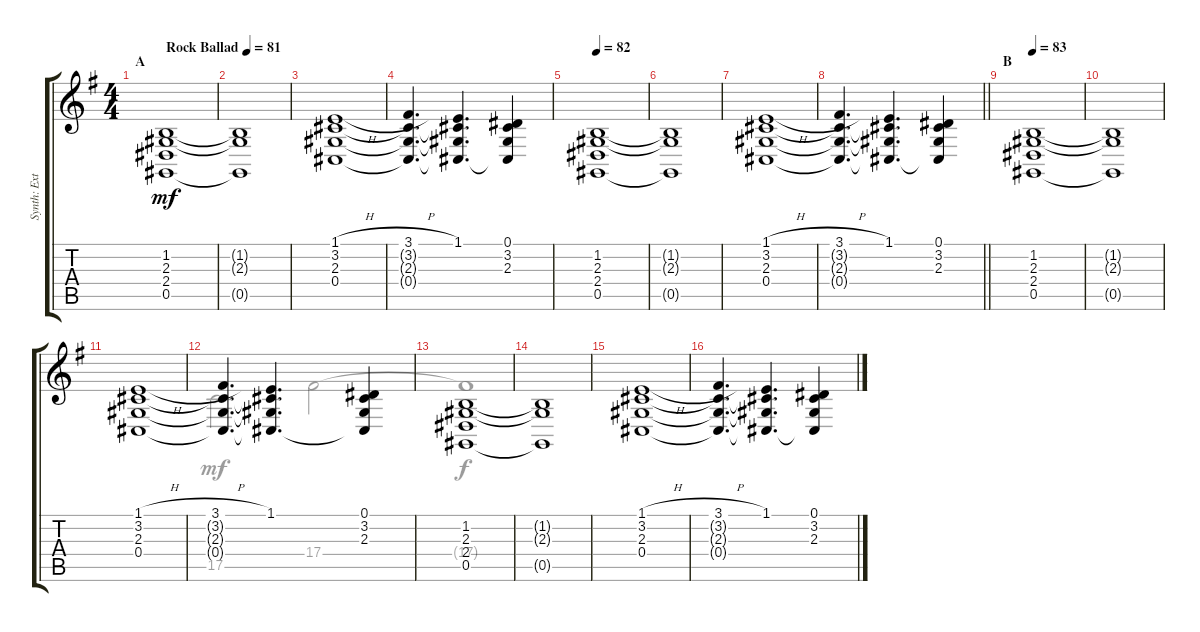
\track ("Synth: Extra" "Synth: Ext") {instrument stringensemble1}
\staff {score tabs}
\tuning (Eb4 Bb3 Gb3 Db3 Ab2 Eb2) {hide}
\voice
\ts (4 4)
\section ("" "A")
\tempo (81 "Rock Ballad")
\clef g2
\ks g
(1.2 2.3 2.4 0.5).1{dy mf instrument stringensemble1} |
(1.2{t} 2.3{t} 0.5{t}).1 |
(1.1{h} 3.2 2.3 0.4).1 |
(3.1{h} 3.2{t} 2.3{t} 0.4{t}).4{d} (1.1 3.2{t} 2.3{t} 0.4{t}).4{d} (0.1 3.2 2.3 0.4{t}).4 |
\tempo 82
(1.2 2.3 2.4 0.5).1 |
(1.2{t} 2.3{t} 0.5{t}).1 |
(1.1{h} 3.2 2.3 0.4).1 |
\barLineRight lightlight
(3.1{h} 3.2{t} 2.3{t} 0.4{t}).4{d} (1.1 3.2{t} 2.3{t} 0.4{t}).4{d} (0.1 3.2 2.3 0.4{t}).4 |
\section ("" "B")
\tempo 83
(1.2 2.3 2.4 0.5).1 |
(1.2{t} 2.3{t} 0.5{t}).1 |
(1.1{h} 3.2 2.3 0.4).1 |
(3.1{h} 3.2{t} 2.3{t} 0.4{t}).4{d} (1.1 3.2{t} 2.3{t} 0.4{t}).4{d} (0.1 3.2 2.3 0.4{t}).4 |
(1.2 2.3 2.4 0.5).1 |
(1.2{t} 2.3{t} 0.5{t}).1 |
(1.1{h} 3.2 2.3 0.4).1 |
(3.1{h} 3.2{t} 2.3{t} 0.4{t}).4{d} (1.1 3.2{t} 2.3{t} 0.4{t}).4{d} (0.1 3.2 2.3 0.4{t}).4
\voice
\clef g2
\ottava regular
\simile none
\ks g
|
|
|
|
|
|
|
\barLineRight lightlight
|
|
|
|
17.5.2 17.4.2 |
17.4{t}.1{dy f} |
|
|
